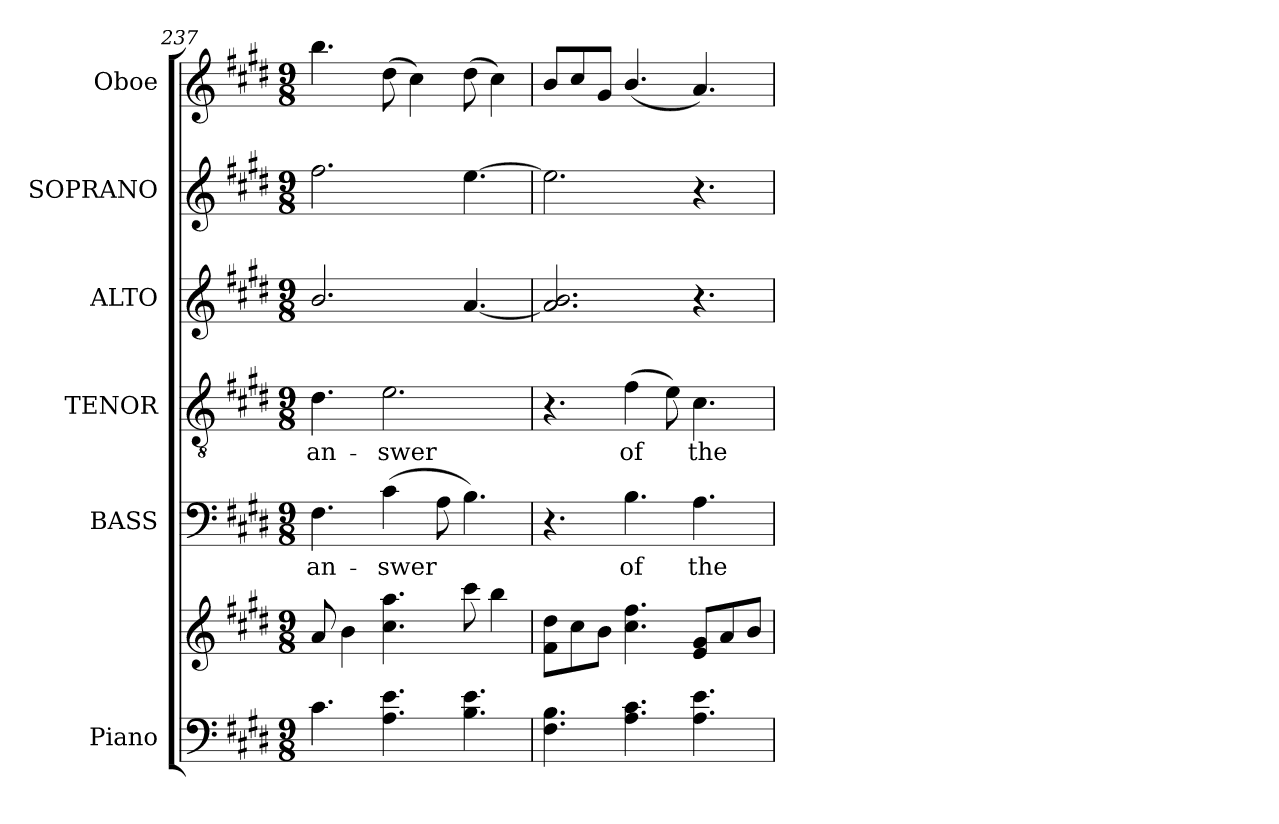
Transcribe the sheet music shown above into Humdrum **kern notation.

**kern	**kern	**kern	**text	**kern	**text	**kern	**kern	**kern
*part6	*part6	*part5	*part5	*part4	*part4	*part3	*part2	*part1
*staff7	*staff6	*staff5	*staff5	*staff4	*staff4	*staff3	*staff2	*staff1
*I"Piano	*	*I"BASS	*	*I"TENOR	*	*I"ALTO	*I"SOPRANO	*I"Oboe
*I'Pno.	*	*I'B.	*	*I'T.	*	*I'A.	*I'S.	*I'Ob.
*clefF4	*clefG2	*clefF4	*	*clefGv2	*	*clefG2	*clefG2	*clefG2
*	*	*	*	*ITrd7c12	*	*	*	*
*k[f#c#g#d#]	*k[f#c#g#d#]	*k[f#c#g#d#]	*	*k[f#c#g#d#]	*	*k[f#c#g#d#]	*k[f#c#g#d#]	*k[f#c#g#d#]
*E:	*E:	*E:	*	*E:	*	*E:	*E:	*E:
*M9/8	*M9/8	*M9/8	*	*M9/8	*	*M9/8	*M9/8	*M9/8
=237	=237	=237	=237	=237	=237	=237	=237	=237
!	!	!	!LO:LY:b:color=#000000	!	!	!	!	!
!	!	!	!	!	!LO:LY:b:color=#000000	!	!	!
4.c#i\	8ai/	4.F#i\	an-	4.D#i\	an-	2.bi/	2.ff#i\	4.bbi\
.	4bi\	.	.	.	.	.	.	.
!	!	!	!LO:LY:b:color=#000000	!	!	!	!	!
!	!	!	!	!	!LO:LY:b:color=#000000	!	!	!
4.Ai\ 4.ei	4.cc#i\ 4.aai	(4c#i\	-swer	2.Ei\	-swer	.	.	(8dd#i\
.	.	.	.	.	.	.	.	4cc#i\)
.	.	8Ai\	.	.	.	.	.	.
4.Bi\ 4.ei	8ccc#i\	4.Bi\)	.	.	.	[4.ai/	[4.eei\	(8dd#i\
.	4bbi\	.	.	.	.	.	.	4cc#i\)
=238	=238	=238	=238	=238	=238	=238	=238	=238
4.F#i\ 4.Bi	8f#i\ 8dd#iL	4.r	.	4.r	.	2.ai/] 2.bi	2.eei\]	8bi/L
.	8cc#i\	.	.	.	.	.	.	8cc#i/
.	8bi\J	.	.	.	.	.	.	8g#i/J
!	!	!	!LO:LY:b:color=#000000	!	!	!	!	!
!	!	!	!	!	!LO:LY:b:color=#000000	!	!	!
4.Ai\ 4.c#i	4.cc#i\ 4.ff#i	4.Bi\	of	(4F#i\	of	.	.	(4.bi/
.	.	.	.	8Ei\)	.	.	.	.
!	!	!	!LO:LY:b:color=#000000	!	!	!	!	!
!	!	!	!	!	!LO:LY:b:color=#000000	!	!	!
4.Ai\ 4.ei	8ei/ 8g#iL	4.Ai\	the	4.C#i\	the	4.r	4.r	4.ai/)
.	8ai/	.	.	.	.	.	.	.
.	8bi/J	.	.	.	.	.	.	.
=	=	=	=	=	=	=	=	=
*-	*-	*-	*-	*-	*-	*-	*-	*-
